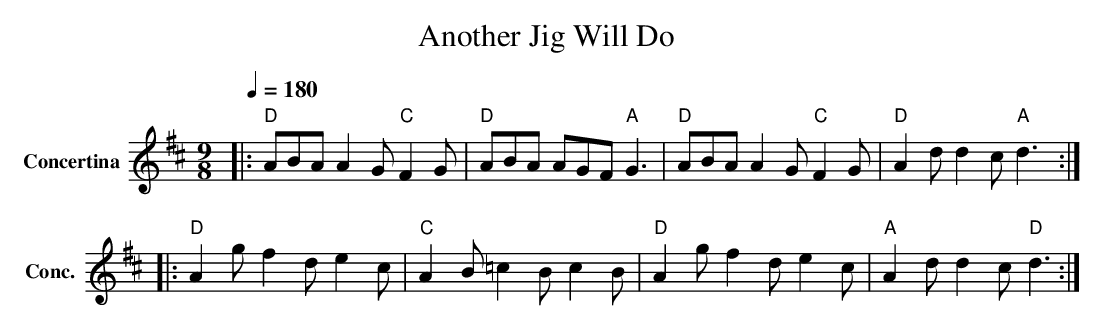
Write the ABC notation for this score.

X:1
T:Another Jig Will Do
L:1/8
Q:1/4=180
M:9/8
K:D
V:1 treble nm="Concertina" snm="Conc."
V:1
|:"D" ABA A2 G"C" F2 G |"D" ABA AGF"A" G3 |"D" ABA A2 G"C" F2 G |"D" A2 d d2 c"A" d3 ::$ %4
"D" A2 g f2 d e2 c |"C" A2 B =c2 B c2 B |"D" A2 g f2 d e2 c |"A" A2 d d2 c"D" d3 :| %8
